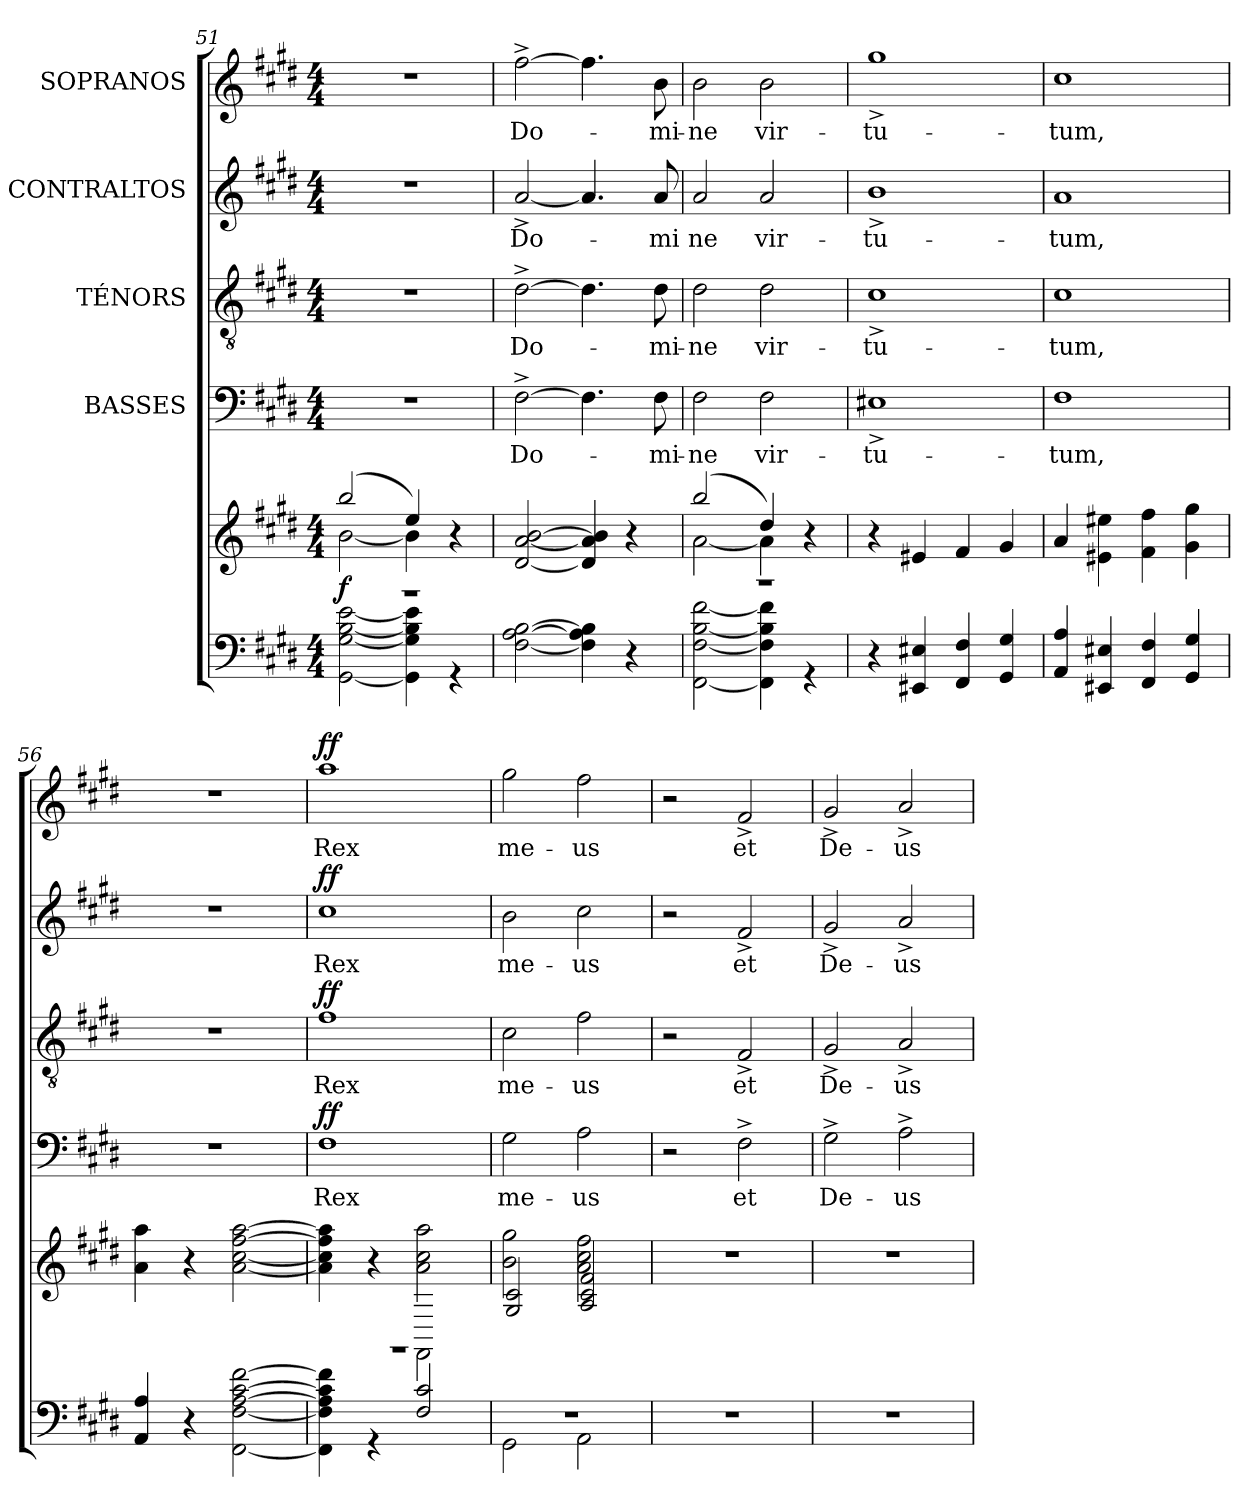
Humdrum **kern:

**kern	**kern	**dynam	**kern	**text	**dynam	**kern	**text	**dynam	**kern	**text	**dynam	**kern	**text	**dynam
*part5	*part5	*part5	*part4	*part4	*part4	*part3	*part3	*part3	*part2	*part2	*part2	*part1	*part1	*part1
*staff6	*staff5	*staff5/6	*staff4	*staff4	*staff4	*staff3	*staff3	*staff3	*staff2	*staff2	*staff2	*staff1	*staff1	*staff1
*	*	*	*I"BASSES	*	*	*I"TÉNORS	*	*	*I"CONTRALTOS	*	*	*I"SOPRANOS	*	*
*clefF4	*clefG2	*	*clefF4	*	*	*clefGv2	*	*	*clefG2	*	*	*clefG2	*	*
*k[f#c#g#d#]	*k[f#c#g#d#]	*	*k[f#c#g#d#]	*	*	*k[f#c#g#d#]	*	*	*k[f#c#g#d#]	*	*	*k[f#c#g#d#]	*	*
*M4/4	*M4/4	*	*M4/4	*	*	*M4/4	*	*	*M4/4	*	*	*M4/4	*	*
=51	=51	=51	=51	=51	=51	=51	=51	=51	=51	=51	=51	=51	=51	=51
*^	*^	*	*	*	*	*	*	*	*	*	*	*	*	*
!	!	!	!	!LO:DY:a=2	!	!	!	!	!	!	!	!	!	!	!	!
1r	[2GG#i\ [2G#i\ [2Bi\ [2ei\	(2bbj/	[2bZ\	f	1r	.	.	1r	.	.	1r	.	.	1r	.	.
.	4GG#i]\ 4G#i]\ 4Bi]\ 4ei]\	4eej/)	4bZ\]	.	.	.	.	.	.	.	.	.	.	.	.	.
.	4r	4r	4ryy	.	.	.	.	.	.	.	.	.	.	.	.	.
*v	*v	*	*	*	*	*	*	*	*	*	*	*	*	*	*	*
*	*v	*v	*	*	*	*	*	*	*	*	*	*	*	*	*
!!LO:LB:g=z
=52	=52	=52	=52	=52	=52	=52	=52	=52	=52	=52	=52	=52	=52	=52
[2F#i\ [2Ai\ [2Bi\	[2d#j/ [2a/ [2bj/	.	[2F#^>j\	Do-	.	[2d#^>j\	Do-	.	[2a^>j/	Do-	.	[2ff#^>j\	Do-	.
4F#i]\ 4Ai]\ 4Bi]\	4d#j]/ 4a]/ 4bj]/	.	4.F#j\]	.	.	4.d#j\]	.	.	4.aj/]	.	.	4.ff#j\]	.	.
4r	4r	.	.	.	.	.	.	.	.	.	.	.	.	.
.	.	.	8F#j\	mi-	.	8d#j\	mi-	.	8aj/	mi	.	8bj\	mi-	.
=53	=53	=53	=53	=53	=53	=53	=53	=53	=53	=53	=53	=53	=53	=53
*^	*^	*	*	*	*	*	*	*	*	*	*	*	*	*
1r	[2FF#i\ [2F#i\ [2Bi\ [2f#i\	(2bbj/	[2aZ\	.	2F#j\	ne	.	2d#j\	ne	.	2aj/	ne	.	2bj\	ne	.
.	4FF#i]\ 4F#i]\ 4Bi]\ 4f#i]\	4dd#j/)	4aZ\]	.	2F#j\	vir-	.	2d#j\	vir-	.	2aj/	vir-	.	2bj\	vir-	.
.	4r	4r	4ryy	.	.	.	.	.	.	.	.	.	.	.	.	.
*v	*v	*	*	*	*	*	*	*	*	*	*	*	*	*	*	*
*	*v	*v	*	*	*	*	*	*	*	*	*	*	*	*	*
=54	=54	=54	=54	=54	=54	=54	=54	=54	=54	=54	=54	=54	=54	=54
4r	4r	.	1E#X^>j/	tu-	.	1c#^>j/	tu-	.	1b^>j/	tu-	.	1gg#^>j/	tu-	.
4EE#Xi/ 4E#Xi/	4e#Xj/	.	.	.	.	.	.	.	.	.	.	.	.	.
4FF#i/ 4F#i/	4f#j/	.	.	.	.	.	.	.	.	.	.	.	.	.
4GG#i/ 4G#i/	4g#j/	.	.	.	.	.	.	.	.	.	.	.	.	.
=55	=55	=55	=55	=55	=55	=55	=55	=55	=55	=55	=55	=55	=55	=55
4AAi/ 4Ai/	4aj/	.	1F#j/	-tum,	.	1c#j/	-tum,	.	1aj/	-tum,	.	1cc#j/	-tum,	.
4EE#Xi/ 4E#Xi/	4e#Xj\ 4ee#Xj\	.	.	.	.	.	.	.	.	.	.	.	.	.
4FF#i/ 4F#i/	4f#j\ 4ff#j\	.	.	.	.	.	.	.	.	.	.	.	.	.
4GG#i/ 4G#i/	4g#j\ 4gg#j\	.	.	.	.	.	.	.	.	.	.	.	.	.
=56	=56	=56	=56	=56	=56	=56	=56	=56	=56	=56	=56	=56	=56	=56
4AAi/ 4Ai/	4aj\ 4aaj\	.	1r	.	.	1r	.	.	1r	.	.	1r	.	.
4r	4r	.	.	.	.	.	.	.	.	.	.	.	.	.
[2FF#i\ [2F#i\ [2Ai\ [2c#i\ [2f#i\	[2aj\ [2cc#j\ [2ff#j\ [2aaj\	.	.	.	.	.	.	.	.	.	.	.	.	.
!!LO:PB:g=z
=57	=57	=57	=57	=57	=57	=57	=57	=57	=57	=57	=57	=57	=57	=57
*^	*^	*	*	*	*	*	*	*	*	*	*	*	*	*
!	!	!	!	!	!	!	!LO:DY:a	!	!	!LO:DY:a	!	!	!LO:DY:a	!	!	!LO:DY:a
1r	4FF#i]\ 4F#i]\ 4Ai]\ 4c#i]\ 4f#i]\	4aj]\ 4cc#j]\ 4ff#j]\ 4aaj]\	4ryy	.	1F#j/	Rex	ff	1f#j/	Rex	ff	1cc#j/	Rex	ff	1aaj/	Rex	ff
.	4r	4r	4ryy	.	.	.	.	.	.	.	.	.	.	.	.	.
.	2F#i/ 2c#i/	2aj\ 2cc#j\ 2aaj\	2FF#Z\	.	.	.	.	.	.	.	.	.	.	.	.	.
=58	=58	=58	=58	=58	=58	=58	=58	=58	=58	=58	=58	=58	=58	=58	=58	=58
1r	2GG#Z\	2bj\ 2gg#j\	2G#i/ 2c#i/	.	2G#j\	me-	.	2c#j\	me-	.	2bj\	me-	.	2gg#j\	me-	.
.	2AAZ\	2aj\ 2cc#j\ 2ff#j\	2Ai/ 2c#i/ 2f#i/	.	2Aj\	us	.	2f#j\	us	.	2cc#j\	us	.	2ff#j\	us	.
*v	*v	*	*	*	*	*	*	*	*	*	*	*	*	*	*	*
*	*v	*v	*	*	*	*	*	*	*	*	*	*	*	*	*
=59	=59	=59	=59	=59	=59	=59	=59	=59	=59	=59	=59	=59	=59	=59
1r	1r	.	2r	.	.	2r	.	.	2r	.	.	2r	.	.
.	.	.	2F#^>j\	et	.	2F#^>j/	et	.	2f#^>j/	et	.	2f#^>j/	et	.
=60	=60	=60	=60	=60	=60	=60	=60	=60	=60	=60	=60	=60	=60	=60
1r	1r	.	2G#^>j\	De-	.	2G#^>j/	De-	.	2g#^>j/	De-	.	2g#^>j/	De-	.
.	.	.	2A^>j\	us	.	2A^>j/	us	.	2a^>j/	us	.	2a^>j/	us	.
=	=	=	=	=	=	=	=	=	=	=	=	=	=	=
*-	*-	*-	*-	*-	*-	*-	*-	*-	*-	*-	*-	*-	*-	*-
